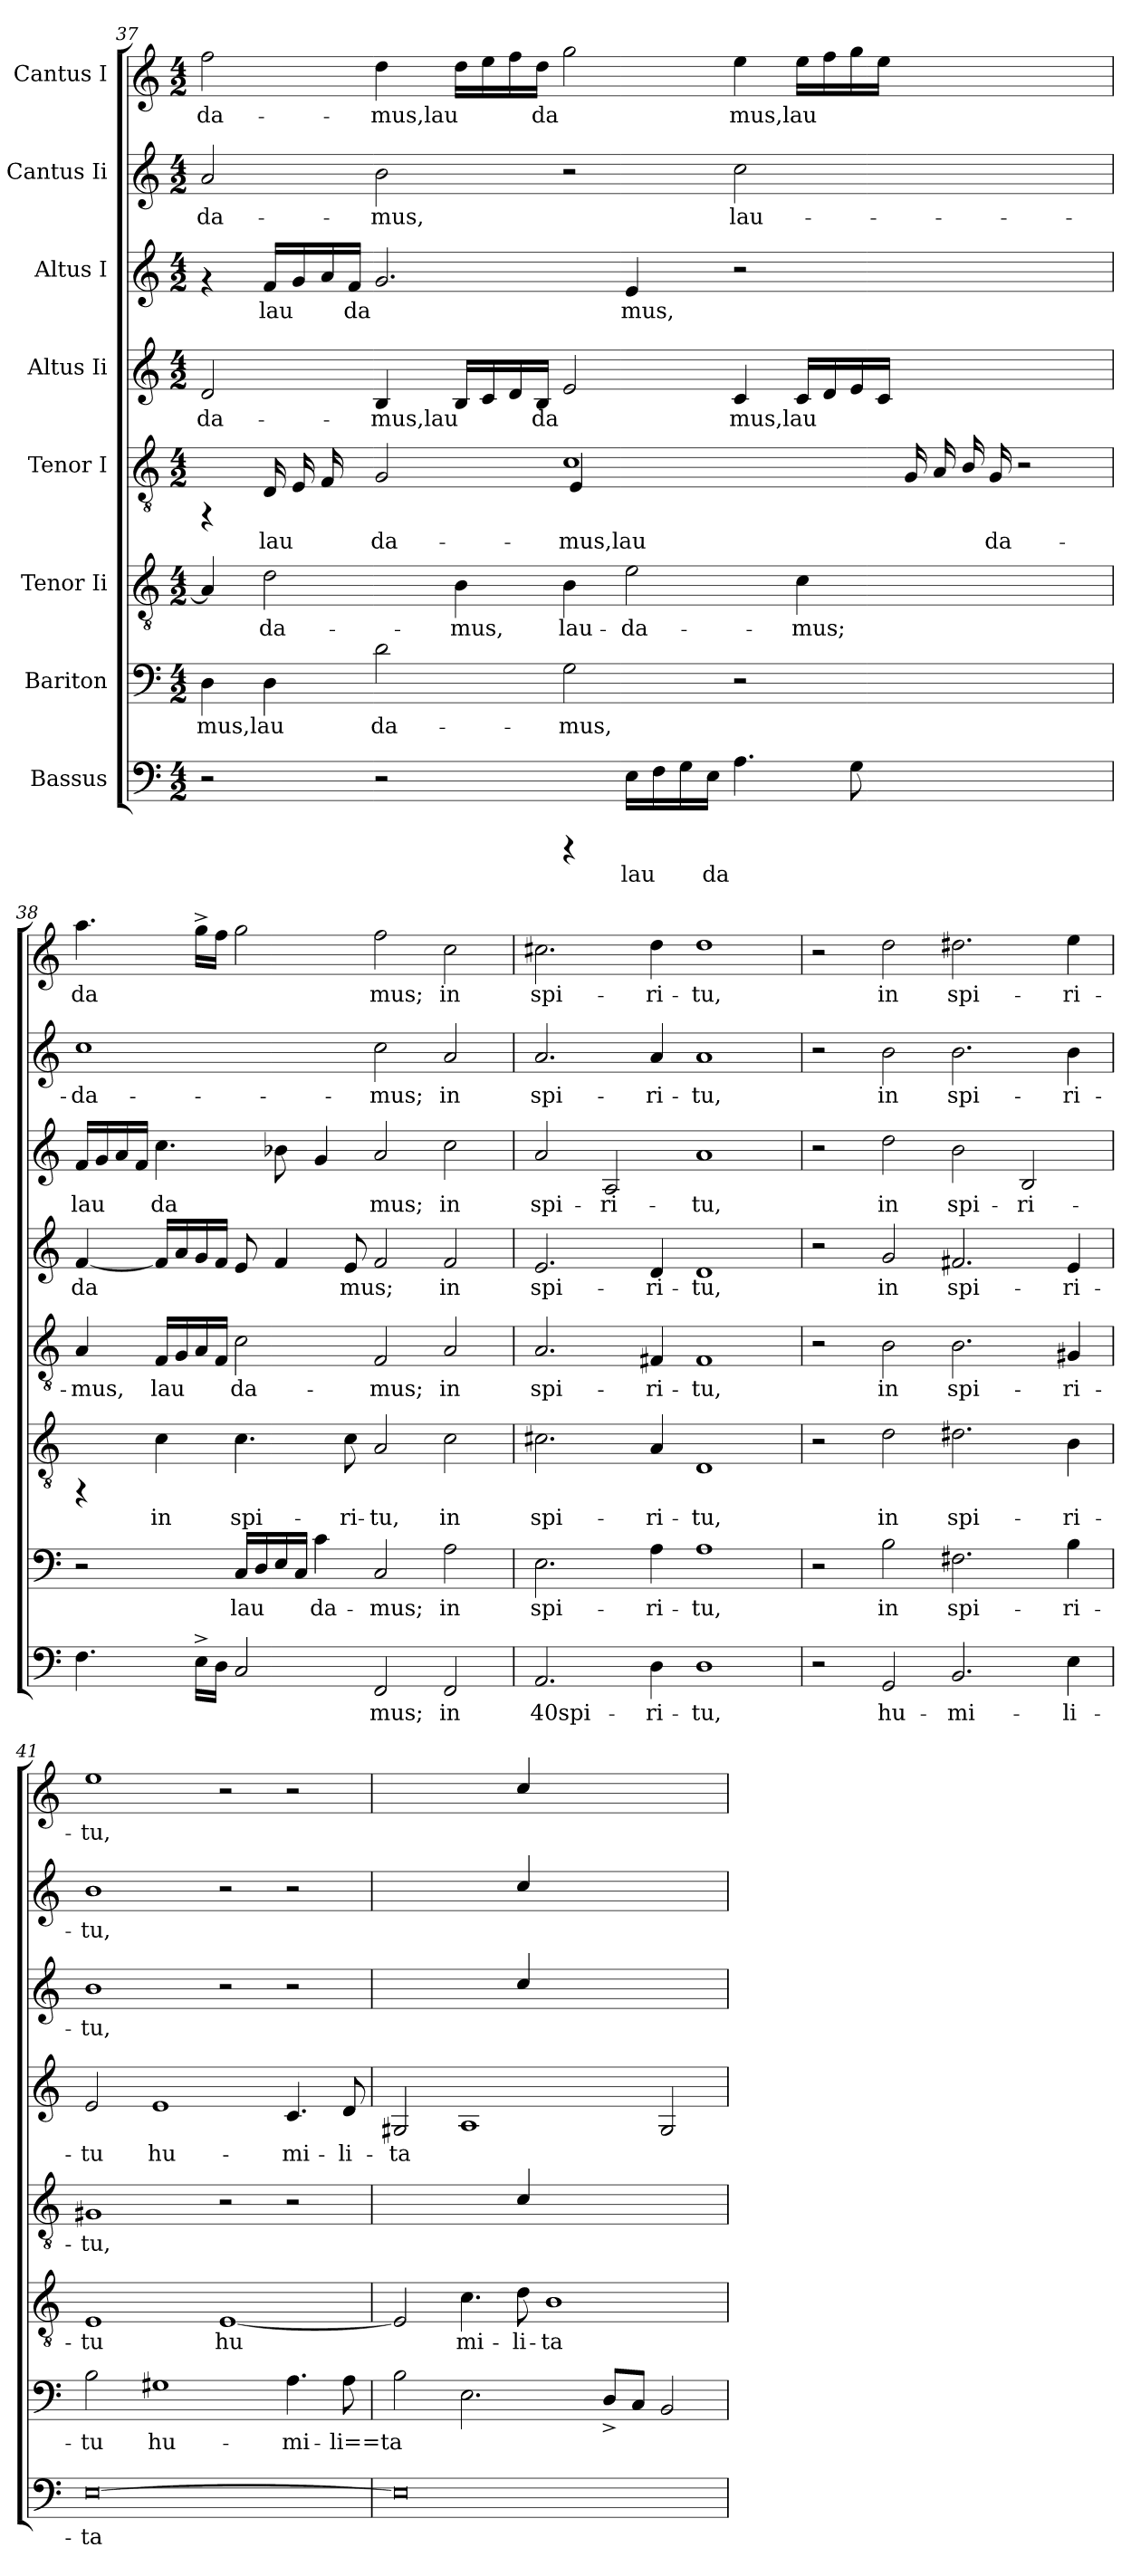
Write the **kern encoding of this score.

**kern	**text	**kern	**text	**kern	**text	**kern	**text	**kern	**text	**kern	**text	**kern	**text	**kern	**text
*part8	*part8	*part7	*part7	*part6	*part6	*part5	*part5	*part4	*part4	*part3	*part3	*part2	*part2	*part1	*part1
*staff8	*staff8	*staff7	*staff7	*staff6	*staff6	*staff5	*staff5	*staff4	*staff4	*staff3	*staff3	*staff2	*staff2	*staff1	*staff1
*I"Bassus	*	*I"Bariton	*	*I"Tenor Ii	*	*I"Tenor I	*	*I"Altus Ii	*	*I"Altus I	*	*I"Cantus Ii	*	*I"Cantus I	*
*clefF4	*	*clefF4	*	*clefGv2	*	*clefGv2	*	*clefG2	*	*clefG2	*	*clefG2	*	*clefG2	*
*k[]	*	*k[]	*	*k[]	*	*k[]	*	*k[]	*	*k[]	*	*k[]	*	*k[]	*
*C:	*	*C:	*	*C:	*	*C:	*	*C:	*	*C:	*	*C:	*	*C:	*
*M4/2	*	*M4/2	*	*M4/2	*	*M4/2	*	*M4/2	*	*M4/2	*	*M4/2	*	*M4/2	*
=37	=37	=37	=37	=37	=37	=37	=37	=37	=37	=37	=37	=37	=37	=37	=37
!	!	!	!LO:LY:b:cj	!	!LO:LY:b:cj	!	!	!	!LO:LY:b:cj	!	!	!	!LO:LY:b	!	!LO:LY:b:cj
*	*	*	*	*	*	*^	*	*	*	*	*	*	*	*	*
2r	.	4D\	-mus,lau-	4A/]	--	4rFF	2ryy	.	2d/	-da-	4rf	.	2a/	-da-	2ff\	-da-
!	!	!	!LO:LY:b:cj	!	!LO:LY:b:cj	!	!	!LO:LY:b:cj	!	!	!	!LO:LY:b:cj	!	!	!	!
.	.	4D\	--	2d\	-da-	16D/L	.	lau-	.	.	16f/L	lau-	.	.	.	.
!	!	!	!	!	!	!	!	!LO:LY:b:cj	!	!	!	!LO:LY:b:cj	!	!	!	!
.	.	.	.	.	.	16E/	.	--	.	.	16g/	--	.	.	.	.
!	!	!	!	!	!	!	!	!LO:LY:b:cj	!	!	!	!LO:LY:b:cj	!	!	!	!
.	.	.	.	.	.	16F/	.	--	.	.	16a/	--	.	.	.	.
!	!	!	!	!	!	!	!	!	!	!	!	!LO:LY:b:cj	!	!	!	!
.	.	.	.	.	.	16ryy	.	.	.	.	16f/J	-da-	.	.	.	.
!	!	!	!LO:LY:b:cj	!	!	!	!	!LO:LY:b:cj	!	!LO:LY:b:cj	!	!LO:LY:b:cj	!	!LO:LY:b	!	!LO:LY:b:cj
2r	.	2d\	-da-	.	.	2G/	16D/J	-da-	4B/	-mus,lau-	2.g/	--	2b\	-mus,	4dd\	-mus,lau-
.	.	.	.	.	.	.	4..ryy	.	.	.	.	.	.	.	.	.
!	!	!	!	!	!LO:LY:b:cj	!	!	!	!	!LO:LY:b:cj	!	!	!	!	!	!LO:LY:b:cj
.	.	.	.	4B\	-mus,	.	.	.	16B/L	--	.	.	.	.	16dd\L	--
!	!	!	!	!	!	!	!	!	!	!LO:LY:b:cj	!	!	!	!	!	!LO:LY:b:cj
.	.	.	.	.	.	.	.	.	16c/	--	.	.	.	.	16ee\	--
!	!	!	!	!	!	!	!	!	!	!LO:LY:b:cj	!	!	!	!	!	!LO:LY:b:cj
.	.	.	.	.	.	.	.	.	16d/	--	.	.	.	.	16ff\	--
!	!	!	!	!	!	!	!	!	!	!LO:LY:b:cj	!	!	!	!	!	!LO:LY:b:cj
.	.	.	.	.	.	.	.	.	16B/J	-da-	.	.	.	.	16dd\J	-da-
!	!	!	!LO:LY:b:cj	!	!LO:LY:b:cj	!	!	!LO:LY:b:cj	!	!LO:LY:b:cj	!	!	!	!	!	!LO:LY:b:cj
4rCCC	.	2G\	-mus,	4B\	lau-	1c	4E/	-mus,lau-	2e/	--	.	.	2r	.	2gg\	--
!	!LO:LY:b:cj	!	!	!	!LO:LY:b:cj	!	!	!	!	!	!	!LO:LY:b:cj	!	!	!	!
16E\L	lau-	.	.	2e\	-da-	.	1.ryy	.	.	.	4e/	-mus,	.	.	.	.
!	!LO:LY:b:cj	!	!	!	!	!	!	!	!	!	!	!	!	!	!	!
16F\	--	.	.	.	.	.	.	.	.	.	.	.	.	.	.	.
!	!LO:LY:b:cj	!	!	!	!	!	!	!	!	!	!	!	!	!	!	!
16G\	--	.	.	.	.	.	.	.	.	.	.	.	.	.	.	.
!	!LO:LY:b:cj	!	!	!	!	!	!	!	!	!	!	!	!	!	!	!
16E\J	-da-	.	.	.	.	.	.	.	.	.	.	.	.	.	.	.
!	!LO:LY:b:cj	!	!	!	!	!	!	!	!	!LO:LY:b:cj	!	!	!	!LO:LY:b	!	!LO:LY:b:cj
4.A\	--	2r	.	.	.	.	.	.	4c/	-mus,lau-	2r	.	2cc\	lau-	4ee\	-mus,lau-
!	!	!	!	!	!LO:LY:b:cj	!	!	!	!	!LO:LY:b:cj	!	!	!	!	!	!LO:LY:b:cj
.	.	.	.	4c\	-mus;	.	.	.	16c/L	--	.	.	.	.	16ee\L	--
!	!	!	!	!	!	!	!	!	!	!LO:LY:b:cj	!	!	!	!	!	!LO:LY:b:cj
.	.	.	.	.	.	.	.	.	16d/	--	.	.	.	.	16ff\	--
!	!LO:LY:b:cj	!	!	!	!	!	!	!	!	!LO:LY:b:cj	!	!	!	!	!	!LO:LY:b:cj
8G\	--	.	.	.	.	.	.	.	16e/	--	.	.	.	.	16gg\	--
!	!	!	!	!	!	!	!	!	!	!LO:LY:b:cj	!	!	!	!	!	!LO:LY:b:cj
.	.	.	.	.	.	.	.	.	16c/J	--	.	.	.	.	16ee\J	--
!	!	!	!	!	!	!	!	!LO:LY:b:cj	!	!	!	!	!	!	!	!
2.ryy	.	2.ryy	.	2.ryy	.	16G/L	.	--	2.ryy	.	2.ryy	.	2.ryy	.	2.ryy	.
!	!	!	!	!	!	!	!	!LO:LY:b:cj	!	!	!	!	!	!	!	!
.	.	.	.	.	.	16A/	.	--	.	.	.	.	.	.	.	.
!	!	!	!	!	!	!	!	!LO:LY:b:cj	!	!	!	!	!	!	!	!
.	.	.	.	.	.	16B/	.	--	.	.	.	.	.	.	.	.
!	!	!	!	!	!	!	!	!LO:LY:b:cj	!	!	!	!	!	!	!	!
.	.	.	.	.	.	16G/J	.	-da-	.	.	.	.	.	.	.	.
.	.	.	.	.	.	2r	.	.	.	.	.	.	.	.	.	.
*	*	*	*	*	*	*v	*v	*	*	*	*	*	*	*	*	*
=38	=38	=38	=38	=38	=38	=38	=38	=38	=38	=38	=38	=38	=38	=38	=38
!	!LO:LY:b:cj	!	!	!	!	!	!LO:LY:b:cj	!	!LO:LY:b:cj	!	!LO:LY:b:cj	!	!LO:LY:b	!	!LO:LY:b:cj
4.F\	--	2r	.	4rFF	.	4A/	-mus,	[<4f/	-da-	16f/L	lau-	1cc	-da-	4.aa\	-da-
!	!	!	!	!	!	!	!	!	!	!	!LO:LY:b:cj	!	!	!	!
.	.	.	.	.	.	.	.	.	.	16g/	--	.	.	.	.
!	!	!	!	!	!	!	!	!	!	!	!LO:LY:b:cj	!	!	!	!
.	.	.	.	.	.	.	.	.	.	16a/	--	.	.	.	.
!	!	!	!	!	!	!	!	!	!	!	!LO:LY:b:cj	!	!	!	!
.	.	.	.	.	.	.	.	.	.	16f/J	--	.	.	.	.
!	!	!	!	!	!LO:LY:b:cj	!	!LO:LY:b:cj	!	!LO:LY:b:cj	!	!LO:LY:b:cj	!	!	!	!
.	.	.	.	4c\	in	16F/L	lau-	16f/L]	--	4.cc\	-da-	.	.	.	.
!	!	!	!	!	!	!	!LO:LY:b:cj	!	!LO:LY:b:cj	!	!	!	!	!	!
.	.	.	.	.	.	16G/	--	16a/	--	.	.	.	.	.	.
!	!LO:LY:b:cj	!	!	!	!	!	!LO:LY:b:cj	!	!LO:LY:b:cj	!	!	!	!	!	!LO:LY:b:cj
16E^<\L	--	.	.	.	.	16A/	--	16g/	--	.	.	.	.	16gg^<\L	--
!	!LO:LY:b:cj	!	!	!	!	!	!LO:LY:b:cj	!	!LO:LY:b:cj	!	!	!	!	!	!LO:LY:b:cj
16D\J	--	.	.	.	.	16F/J	--	16f/J	--	.	.	.	.	16ff\J	--
!	!LO:LY:b:cj	!	!LO:LY:b:cj	!	!LO:LY:b:cj	!	!LO:LY:b:cj	!	!LO:LY:b:cj	!	!	!	!	!	!LO:LY:b:cj
2C/	--	16C/L	lau-	4.c\	spi-	2c\	-da-	8e/	--	.	.	.	.	2gg\	--
!	!	!	!LO:LY:b:cj	!	!	!	!	!	!	!	!	!	!	!	!
.	.	16D/	--	.	.	.	.	.	.	.	.	.	.	.	.
!	!	!	!LO:LY:b:cj	!	!	!	!	!	!LO:LY:b:cj	!	!LO:LY:b:cj	!	!	!	!
.	.	16E/	--	.	.	.	.	4f/	--	8b-X\	--	.	.	.	.
!	!	!	!LO:LY:b:cj	!	!	!	!	!	!	!	!	!	!	!	!
.	.	16C/J	--	.	.	.	.	.	.	.	.	.	.	.	.
!	!	!	!LO:LY:b:cj	!	!	!	!	!	!	!	!LO:LY:b:cj	!	!	!	!
.	.	4c\	-da-	.	.	.	.	.	.	4g/	--	.	.	.	.
!	!	!	!	!	!LO:LY:b:cj	!	!	!	!LO:LY:b:cj	!	!	!	!	!	!
.	.	.	.	8c\	-ri-	.	.	8e/	-mus;	.	.	.	.	.	.
!	!LO:LY:b:cj	!	!LO:LY:b:cj	!	!LO:LY:b:cj	!	!LO:LY:b:cj	!	!LO:LY:b:cj	!	!LO:LY:b:cj	!	!LO:LY:b	!	!LO:LY:b:cj
2FF/	-mus;	2C/	-mus;	2A/	-tu,	2F/	-mus;	2f/	.	2a/	-mus;	2cc\	-mus;	2ff\	-mus;
!	!LO:LY:b:cj	!	!LO:LY:b:cj	!	!LO:LY:b:cj	!	!LO:LY:b:cj	!	!LO:LY:b:cj	!	!LO:LY:b:cj	!	!LO:LY:b	!	!LO:LY:b:cj
2FF/	in	2A\	in	2c\	in	2A/	in	2f/	in	2cc\	in	2a/	in	2cc\	in
!!LO:PB:g=z
=39	=39	=39	=39	=39	=39	=39	=39	=39	=39	=39	=39	=39	=39	=39	=39
!	!LO:LY:b:cj	!	!LO:LY:b:cj	!	!LO:LY:b:cj	!	!LO:LY:b:cj	!	!LO:LY:b:cj	!	!LO:LY:b:cj	!	!LO:LY:b	!	!LO:LY:b:cj
2.AA/	40spi-	2.E\	spi-	2.c#X\	spi-	2.A/	spi-	2.e/	spi-	2a/	spi-	2.a/	spi-	2.cc#X\	spi-
!	!	!	!	!	!	!	!	!	!	!	!LO:LY:b:cj	!	!	!	!
.	.	.	.	.	.	.	.	.	.	2A/	-ri-	.	.	.	.
!	!LO:LY:b:cj	!	!LO:LY:b:cj	!	!LO:LY:b:cj	!	!LO:LY:b:cj	!	!LO:LY:b:cj	!	!	!	!LO:LY:b	!	!LO:LY:b:cj
4D\	-ri-	4A\	-ri-	4A/	-ri-	4F#X/	-ri-	4d/	-ri-	.	.	4a/	-ri-	4dd\	-ri-
!	!LO:LY:b:cj	!	!LO:LY:b:cj	!	!LO:LY:b:cj	!	!LO:LY:b:cj	!	!LO:LY:b:cj	!	!LO:LY:b:cj	!	!LO:LY:b	!	!LO:LY:b:cj
1D	-tu,	1A	-tu,	1D	-tu,	1F#	-tu,	1d	-tu,	1a	-tu,	1a	-tu,	1dd	-tu,
=40	=40	=40	=40	=40	=40	=40	=40	=40	=40	=40	=40	=40	=40	=40	=40
2r	.	2r	.	2r	.	2r	.	2r	.	2r	.	2r	.	2r	.
!	!LO:LY:b:cj	!	!LO:LY:b:cj	!	!LO:LY:b:cj	!	!LO:LY:b:cj	!	!LO:LY:b:cj	!	!LO:LY:b:cj	!	!LO:LY:b	!	!LO:LY:b:cj
2GG/	hu-	2B\	in	2d\	in	2B\	in	2g/	in	2dd\	in	2b\	in	2dd\	in
!	!LO:LY:b:cj	!	!LO:LY:b:cj	!	!LO:LY:b:cj	!	!LO:LY:b:cj	!	!LO:LY:b:cj	!	!LO:LY:b:cj	!	!LO:LY:b	!	!LO:LY:b:cj
2.BB/	-mi-	2.F#X\	spi-	2.d#X\	spi-	2.B\	spi-	2.f#X/	spi-	2b\	spi-	2.b\	spi-	2.dd#X\	spi-
!	!	!	!	!	!	!	!	!	!	!	!LO:LY:b:cj	!	!	!	!
.	.	.	.	.	.	.	.	.	.	2B/	-ri-	.	.	.	.
!	!LO:LY:b:cj	!	!LO:LY:b:cj	!	!LO:LY:b:cj	!	!LO:LY:b:cj	!	!LO:LY:b:cj	!	!	!	!LO:LY:b	!	!LO:LY:b:cj
4E\	-li-	4B\	-ri-	4B\	-ri-	4G#X/	-ri-	4e/	-ri-	.	.	4b\	-ri-	4ee\	-ri-
=41	=41	=41	=41	=41	=41	=41	=41	=41	=41	=41	=41	=41	=41	=41	=41
!	!LO:LY:b:cj	!	!LO:LY:b:cj	!	!LO:LY:b:cj	!	!LO:LY:b:cj	!	!LO:LY:b:cj	!	!LO:LY:b:cj	!	!LO:LY:b	!	!LO:LY:b:cj
[>0E	-ta	2B\	-tu	1E	-tu	1G#X	-tu,	2e/	-tu	1b	-tu,	1b	-tu,	1ee	-tu,
!	!	!	!LO:LY:b:cj	!	!	!	!	!	!LO:LY:b:cj	!	!	!	!	!	!
.	.	1G#X	hu-	.	.	.	.	1e	hu-	.	.	.	.	.	.
!	!	!	!	!	!LO:LY:b:cj	!	!	!	!	!	!	!	!	!	!
.	.	.	.	[>1E	hu-	2r	.	.	.	2r	.	2r	.	2r	.
!	!	!	!LO:LY:b:cj	!	!	!	!	!	!LO:LY:b:cj	!	!	!	!	!	!
.	.	4.A\	-mi-	.	.	2r	.	4.c/	-mi-	2r	.	2r	.	2r	.
!	!	!	!LO:LY:b:cj	!	!	!	!	!	!LO:LY:b:cj	!	!	!	!	!	!
.	.	8A\	-li==ta-	.	.	.	.	8d/	-li-	.	.	.	.	.	.
=42	=42	=42	=42	=42	=42	=42	=42	=42	=42	=42	=42	=42	=42	=42	=42
!	!LO:LY:b:cj	!	!LO:LY:b:cj	!	!LO:LY:b:cj	!	!	!	!LO:LY:b:cj	!	!	!	!	!	!
0E]	.	2B\	--	2E/]	--	2..ryy	.	2G#X/	-ta-	2..ryy	.	2..ryy	.	2..ryy	.
!	!	!	!LO:LY:b:cj	!	!LO:LY:b:cj	!	!	!	!LO:LY:b:cj	!	!	!	!	!	!
.	.	2.E\	--	4.c\	-mi-	.	.	1A	--	.	.	.	.	.	.
!	!	!	!	!	!LO:LY:b:cj	!	!LO:LY:b:cj	!	!	!	!LO:LY:b:cj	!	!LO:LY:b	!	!LO:LY:b:cj
.	.	.	.	8d\	-li-	4c/	.	.	.	4cc/	.	4cc/	.	4cc/	.
!	!	!	!	!	!LO:LY:b:cj	!	!	!	!	!	!	!	!	!	!
.	.	.	.	1B	-ta-	.	.	.	.	.	.	.	.	.	.
.	.	.	.	.	.	2..ryy	.	.	.	2..ryy	.	2..ryy	.	2..ryy	.
!	!	!	!LO:LY:b:cj	!	!	!	!	!	!	!	!	!	!	!	!
.	.	8D^>/L	--	.	.	.	.	.	.	.	.	.	.	.	.
!	!	!	!LO:LY:b:cj	!	!	!	!	!	!	!	!	!	!	!	!
.	.	8C/J	--	.	.	.	.	.	.	.	.	.	.	.	.
!	!	!	!LO:LY:b:cj	!	!	!	!	!	!LO:LY:b:cj	!	!	!	!	!	!
.	.	2BB/	--	.	.	.	.	2G#/	--	.	.	.	.	.	.
=	=	=	=	=	=	=	=	=	=	=	=	=	=	=	=
*-	*-	*-	*-	*-	*-	*-	*-	*-	*-	*-	*-	*-	*-	*-	*-
